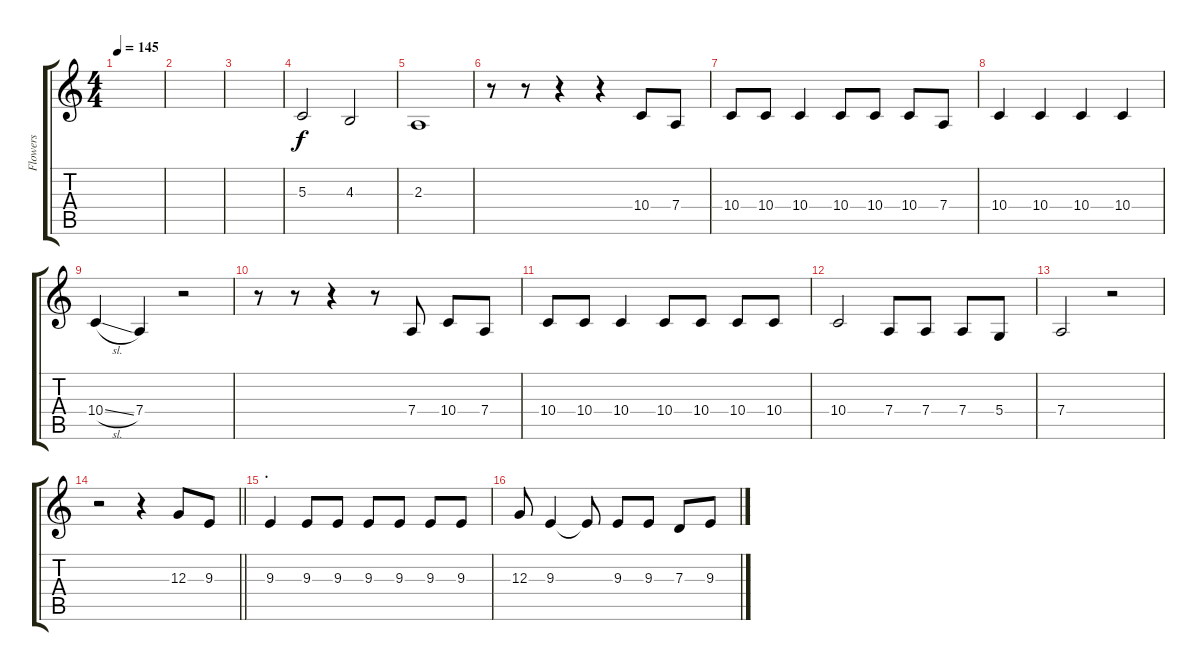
\track ("Flowers" "Flowers") {instrument lead1square}
\staff {score tabs}
\tuning (E4 B3 G3 D3 A2 E2) {hide}
\ts (4 4)
\tempo 145
\clef g2
\ks c
|
|
|
5.3.2 4.3.2 |
2.3.1 |
r.8 r.8 r.4 r.4 10.4.8 7.4.8 |
10.4.8 10.4.8 10.4.4 10.4.8 10.4.8 10.4.8 7.4.8 |
10.4.4 10.4.4 10.4.4 10.4.4 |
10.4{sl}.4 7.4.4 r.2 |
r.8 r.8 r.4 r.8 7.4.8 10.4.8 7.4.8 |
10.4.8 10.4.8 10.4.4 10.4.8 10.4.8 10.4.8 10.4.8 |
10.4.2 7.4.8 7.4.8 7.4.8 5.4.8 |
7.4.2 r.2 |
\barLineRight lightlight
r.2 r.4 12.3.8 9.3.8 |
\section ("" ".")
9.3.4 9.3.8 9.3.8 9.3.8 9.3.8 9.3.8 9.3.8 |
12.3.8 9.3.4 9.3{t}.8 9.3.8 9.3.8 7.3.8 9.3.8
